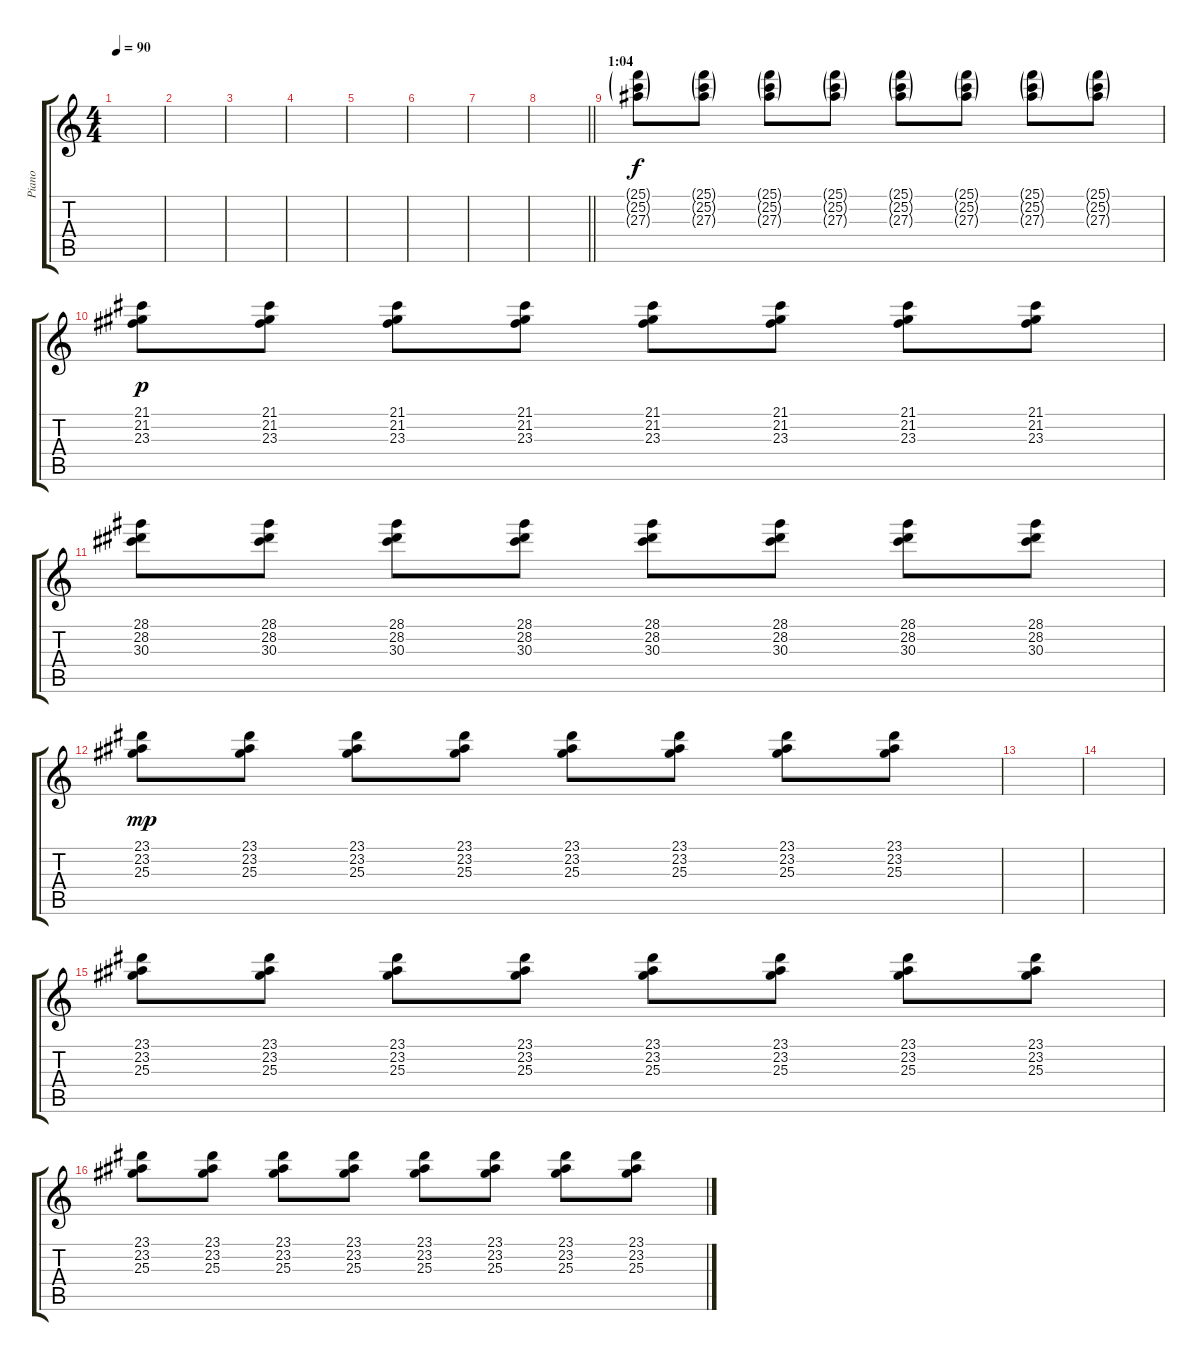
\track ("Piano" "Piano") {instrument acousticgrandpiano}
\staff {score tabs}
\tuning (E4 B3 G3 D3 A2 E2) {hide}
\ts (4 4)
\tempo 90
\clef g2
\ks c
|
|
|
|
|
|
|
\barLineRight lightlight
|
\section ("" "1:04")
(25.1{g} 25.2{g} 27.3{g}).8 (25.1{g} 25.2{g} 27.3{g}).8 (25.1{g} 25.2{g} 27.3{g}).8 (25.1{g} 25.2{g} 27.3{g}).8 (25.1{g} 25.2{g} 27.3{g}).8 (25.1{g} 25.2{g} 27.3{g}).8 (25.1{g} 25.2{g} 27.3{g}).8 (25.1{g} 25.2{g} 27.3{g}).8 |
(21.1 21.2 23.3).8{dy p} (21.1 21.2 23.3).8 (21.1 21.2 23.3).8 (21.1 21.2 23.3).8 (21.1 21.2 23.3).8 (21.1 21.2 23.3).8 (21.1 21.2 23.3).8 (21.1 21.2 23.3).8 |
(28.1 28.2 30.3).8 (28.1 28.2 30.3).8 (28.1 28.2 30.3).8 (28.1 28.2 30.3).8 (28.1 28.2 30.3).8 (28.1 28.2 30.3).8 (28.1 28.2 30.3).8 (28.1 28.2 30.3).8 |
(23.1 23.2 25.3).8{dy mp} (23.1 23.2 25.3).8 (23.1 23.2 25.3).8 (23.1 23.2 25.3).8 (23.1 23.2 25.3).8 (23.1 23.2 25.3).8 (23.1 23.2 25.3).8 (23.1 23.2 25.3).8 |
|
|
(23.1 23.2 25.3).8 (23.1 23.2 25.3).8 (23.1 23.2 25.3).8 (23.1 23.2 25.3).8 (23.1 23.2 25.3).8 (23.1 23.2 25.3).8 (23.1 23.2 25.3).8 (23.1 23.2 25.3).8 |
(23.1 23.2 25.3).8 (23.1 23.2 25.3).8 (23.1 23.2 25.3).8 (23.1 23.2 25.3).8 (23.1 23.2 25.3).8 (23.1 23.2 25.3).8 (23.1 23.2 25.3).8 (23.1 23.2 25.3).8
